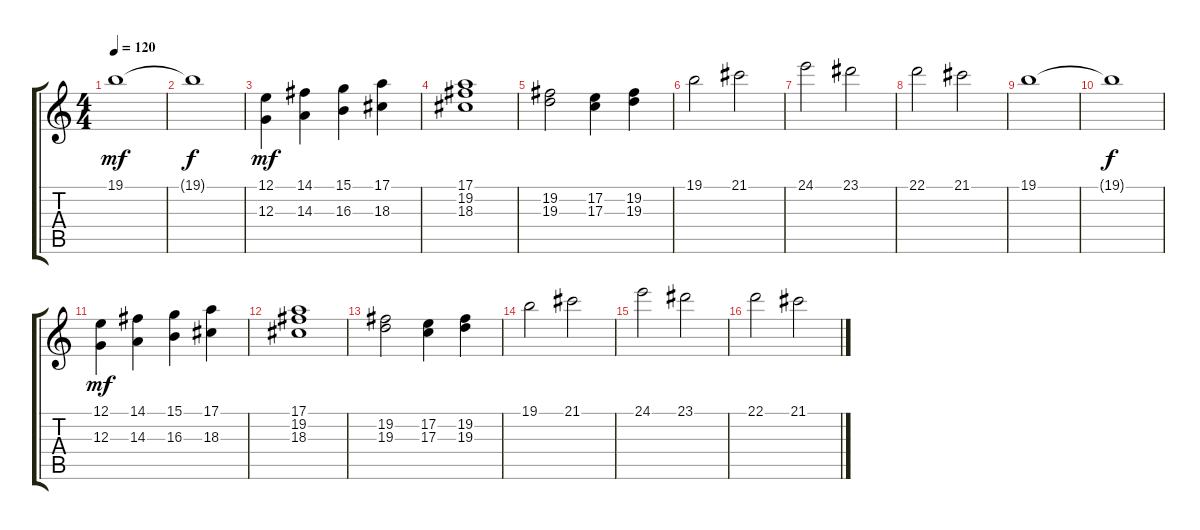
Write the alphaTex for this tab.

\track "" {instrument stringensemble2}
\staff {score tabs}
\tuning (E4 B3 G3 D3 A2 E2) {hide}
\ts (4 4)
\tempo 120
\clef g2
\ks c
19.1.1{dy mf} |
19.1{t}.1{dy f} |
(12.1 12.3).4{dy mf} (14.1 14.3).4 (15.1 16.3).4 (17.1 18.3).4 |
(17.1 19.2 18.3).1 |
(19.2 19.3).2 (17.2 17.3).4 (19.2 19.3).4 |
19.1.2 21.1.2 |
24.1.2 23.1.2 |
22.1.2 21.1.2 |
19.1.1 |
19.1{t}.1{dy f} |
(12.1 12.3).4{dy mf} (14.1 14.3).4 (15.1 16.3).4 (17.1 18.3).4 |
(17.1 19.2 18.3).1 |
(19.2 19.3).2 (17.2 17.3).4 (19.2 19.3).4 |
19.1.2 21.1.2 |
24.1.2 23.1.2 |
22.1.2 21.1.2
